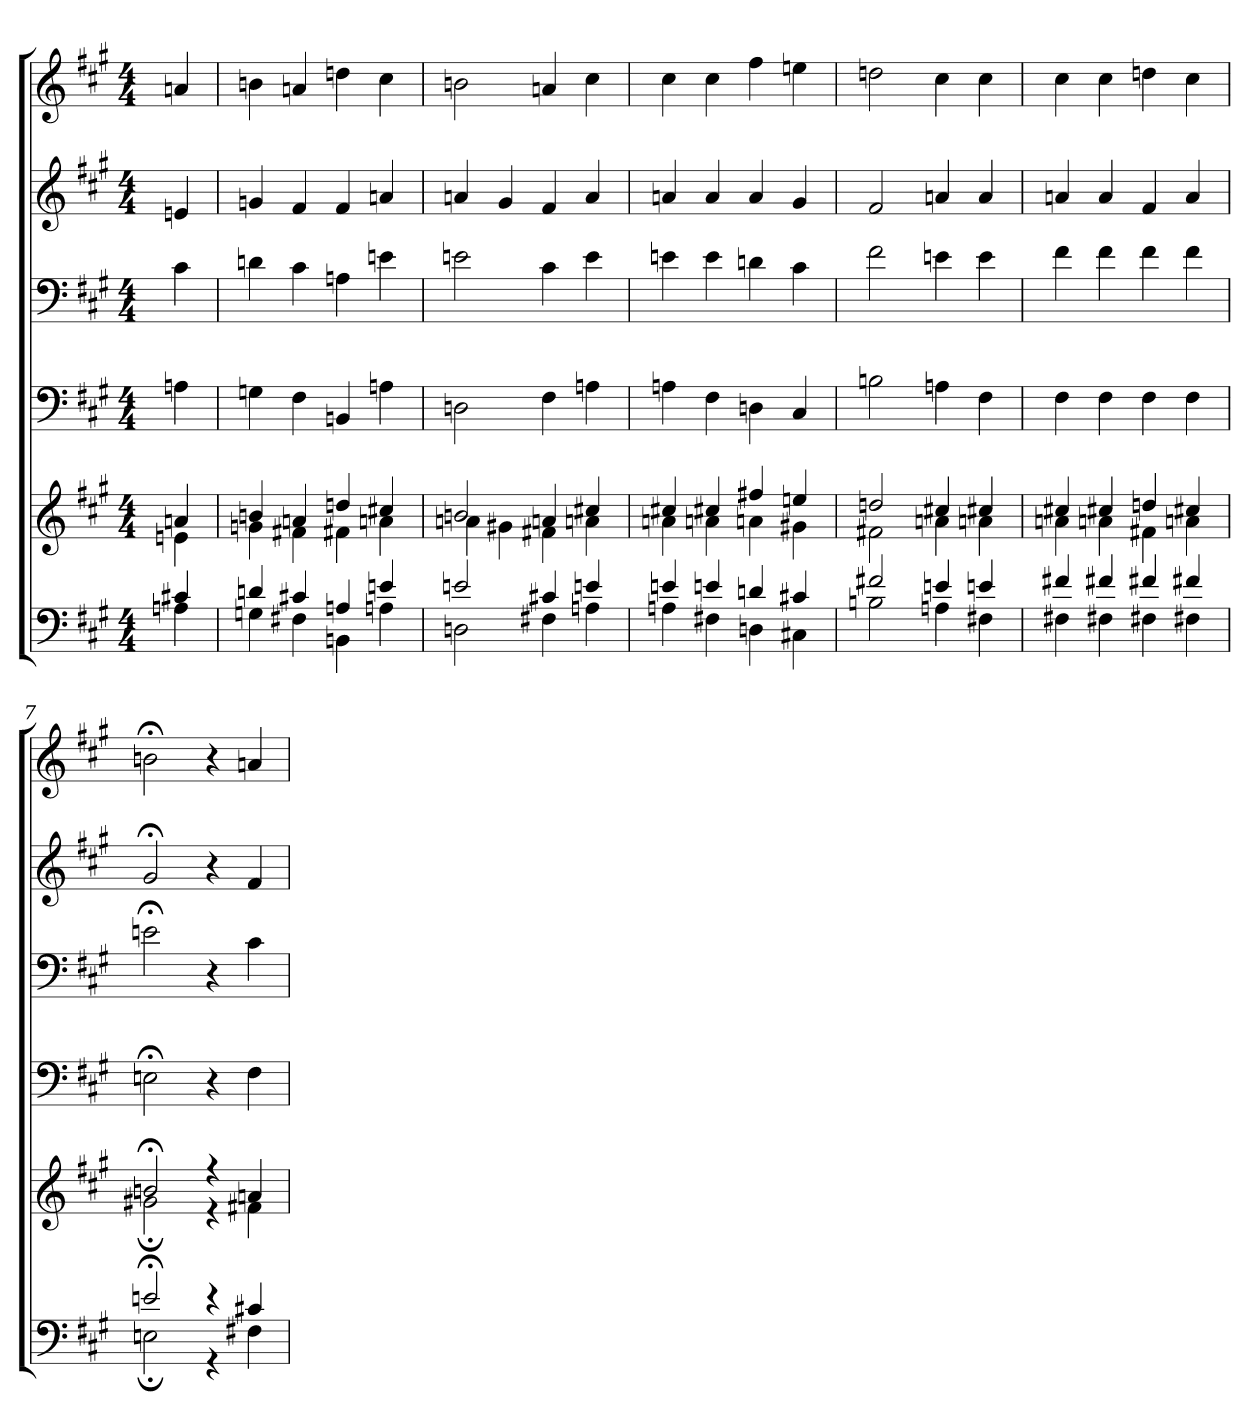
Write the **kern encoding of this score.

**kern	**kern	**kern	**kern	**kern	**kern
*part6	*part5	*part4	*part3	*part2	*part1
*staff6	*staff5	*staff4	*staff3	*staff2	*staff1
*clefF4	*clefG2	*clefF4	*clefF4	*clefG2	*clefG2
*k[f#c#g#]	*k[f#c#g#]	*k[f#c#g#]	*k[f#c#g#]	*k[f#c#g#]	*k[f#c#g#]
*M4/4	*M4/4	*M4/4	*M4/4	*M4/4	*M4/4
=1	=1	=1	=1	=1	=1
*^	*^	*	*	*	*
4c#X/	4An\	4an/	4en\	4An\	4c#\	4en/	4an/
=2	=2	=2	=2	=2	=2	=2	=2
4dn/	4Gn\	4bn/	4gn\	4Gn\	4dn\	4gn/	4bn\
4c#X/	4F#X\	4an/	4f#X\	4F#\	4c#\	4f#/	4an/
4An/	4BBn\	4ddn/	4f#X\	4BBn/	4An\	4f#/	4ddn\
4en/	4An\	4cc#X/	4an\	4An\	4en\	4an/	4cc#\
=3	=3	=3	=3	=3	=3	=3	=3
2en/	2Dn\	2bn/	4an\	2Dn\	2en\	4an/	2bn\
.	.	.	4g#X\	.	.	4g#/	.
4c#X/	4F#X\	4an/	4f#X\	4F#\	4c#\	4f#/	4an/
4en/	4An\	4cc#X/	4an\	4An\	4e\	4a/	4cc#\
=4	=4	=4	=4	=4	=4	=4	=4
4en/	4An\	4cc#X/	4an\	4An\	4en\	4an/	4cc#\
4en/	4F#X\	4cc#X/	4an\	4F#\	4e\	4a/	4cc#\
4dn/	4Dn\	4ff#X/	4an\	4Dn\	4dn\	4a/	4ff#\
4c#X/	4C#X\	4een/	4g#X\	4C#/	4c#\	4g#/	4een\
=5	=5	=5	=5	=5	=5	=5	=5
2f#X/	2Bn\	2ddn/	2f#X\	2Bn\	2f#\	2f#/	2ddn\
4en/	4An\	4cc#X/	4an\	4An\	4en\	4an/	4cc#\
4en/	4F#X\	4cc#X/	4an\	4F#\	4e\	4a/	4cc#\
!!LO:LB:g=z
=6	=6	=6	=6	=6	=6	=6	=6
4f#X/	4F#X\	4cc#X/	4an\	4F#\	4f#\	4an/	4cc#\
4f#X/	4F#X\	4cc#X/	4an\	4F#\	4f#\	4a/	4cc#\
4f#X/	4F#X\	4ddn/	4f#X\	4F#\	4f#\	4f#/	4ddn\
4f#X/	4F#X\	4cc#X/	4an\	4F#\	4f#\	4a/	4cc#\
=7	=7	=7	=7	=7	=7	=7	=7
2en;/	2En;\	2bn;/	2g#X;\	2En;\	2en;\	2g#;/	2bn;\
4r	4r	4r	4r	4r	4r	4r	4r
4c#X/	4F#X\	4an/	4f#X\	4F#\	4c#\	4f#/	4an/
*v	*v	*	*	*	*	*	*
*	*v	*v	*	*	*	*
=	=	=	=	=	=
*-	*-	*-	*-	*-	*-
